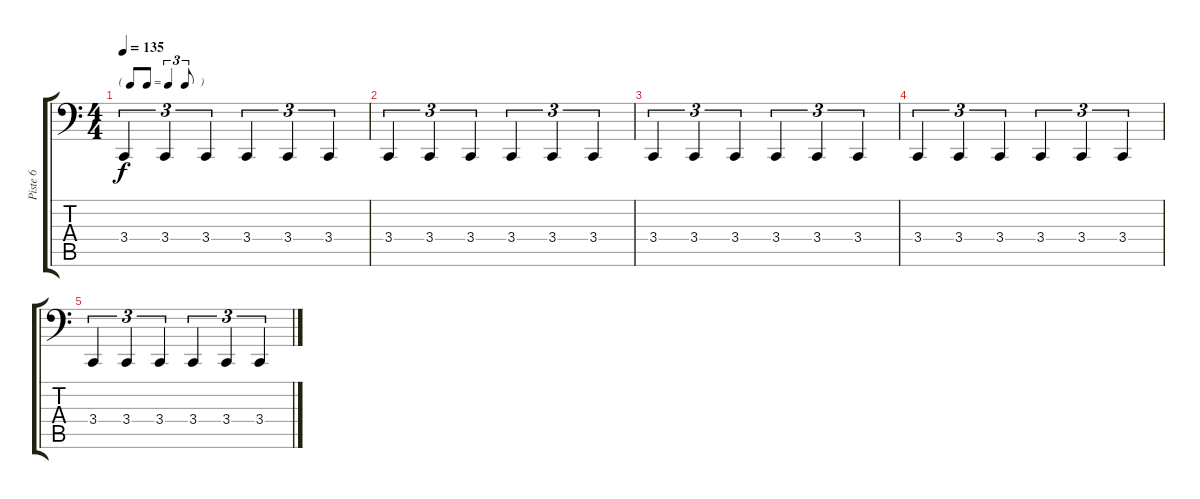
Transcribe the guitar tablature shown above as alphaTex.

\track ("Piste 6" "Piste 6") {instrument brightacousticpiano}
\staff {score tabs}
\tuning (C3 G2 D2 A1 E1 B0) {hide}
\ts (4 4)
\tf triplet8th
\tempo 135
\clef f4
\ks c
3.4.4{tu (3 2) dy f} 3.4.4{tu (3 2)} 3.4.4{tu (3 2)} 3.4.4{tu (3 2)} 3.4.4{tu (3 2)} 3.4.4{tu (3 2)} |
3.4.4{tu (3 2)} 3.4.4{tu (3 2)} 3.4.4{tu (3 2)} 3.4.4{tu (3 2)} 3.4.4{tu (3 2)} 3.4.4{tu (3 2)} |
3.4.4{tu (3 2)} 3.4.4{tu (3 2)} 3.4.4{tu (3 2)} 3.4.4{tu (3 2)} 3.4.4{tu (3 2)} 3.4.4{tu (3 2)} |
3.4.4{tu (3 2)} 3.4.4{tu (3 2)} 3.4.4{tu (3 2)} 3.4.4{tu (3 2)} 3.4.4{tu (3 2)} 3.4.4{tu (3 2)} |
3.4.4{tu (3 2)} 3.4.4{tu (3 2)} 3.4.4{tu (3 2)} 3.4.4{tu (3 2)} 3.4.4{tu (3 2)} 3.4.4{tu (3 2)}
